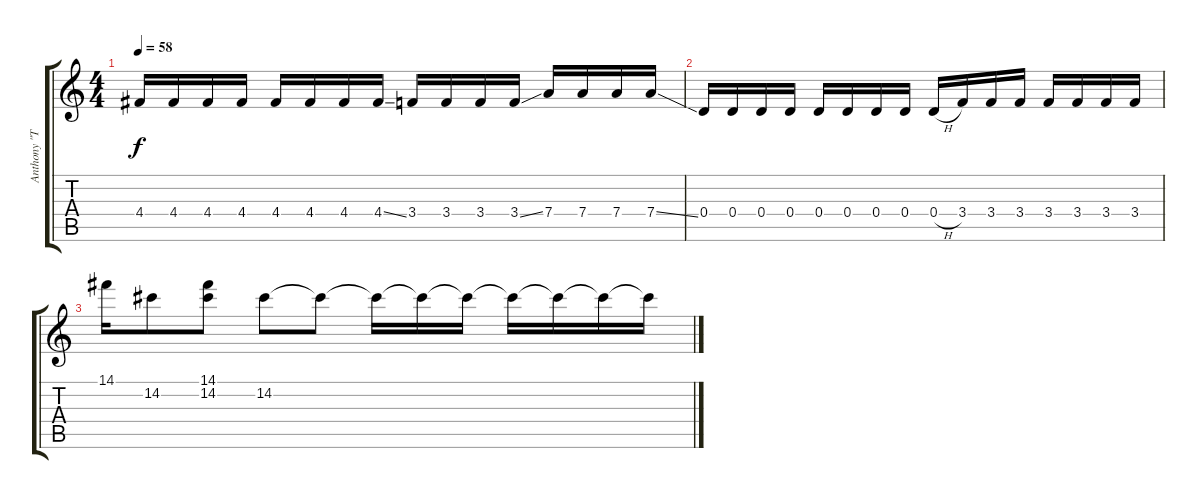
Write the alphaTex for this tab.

\track ("Anthony \"Trouble\" Valli " "Anthony \"T") {instrument distortionguitar}
\staff {score tabs}
\tuning (E4 B3 G3 D3 A2 D2) {hide}
\ts (4 4)
\tempo 58
\clef g2
\ks c
4.4.16{dy f} 4.4.16 4.4.16 4.4.16 4.4.16 4.4.16 4.4.16 4.4{ss}.16 3.4.16 3.4.16 3.4.16 3.4{ss}.16 7.4.16 7.4.16 7.4.16 7.4{ss}.16 |
0.4.16 0.4.16 0.4.16 0.4.16 0.4.16 0.4.16 0.4.16 0.4.16 0.4{h}.16 3.4.16 3.4.16 3.4.16 3.4.16 3.4.16 3.4.16 3.4.16 |
14.1.16 14.2.8 (14.1 14.2).8 14.2.8 14.2{t}.8 14.2{t}.16 14.2{t}.16 14.2{t}.16 14.2{t}.16 14.2{t}.16 14.2{t}.16 14.2{t}.16
